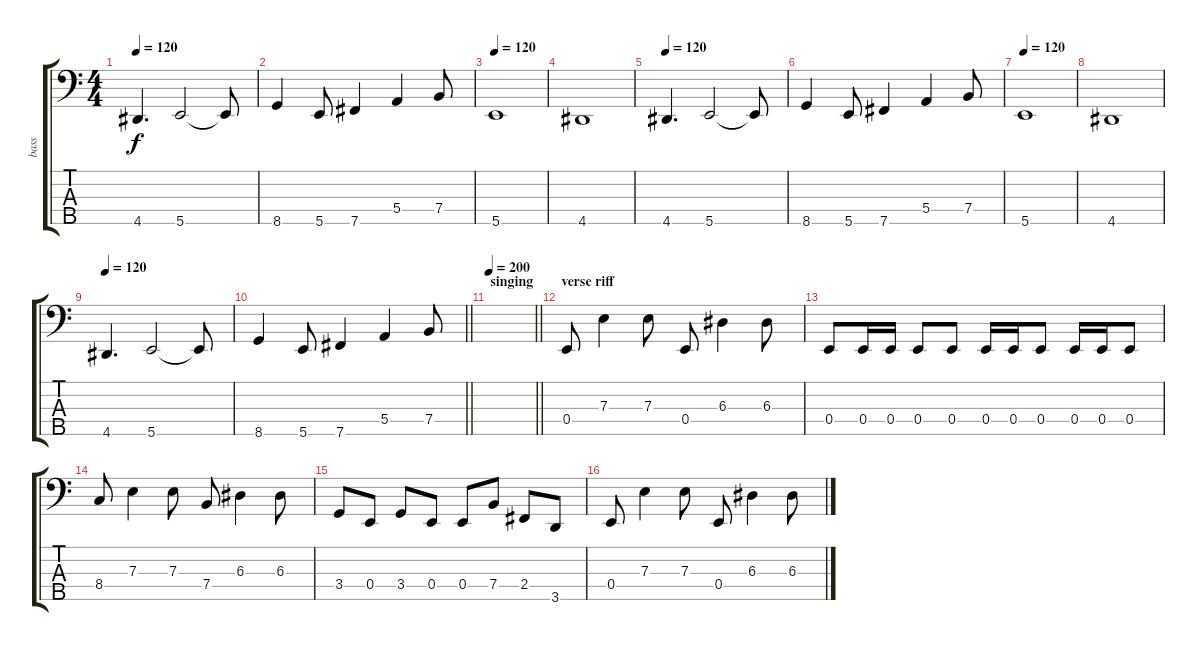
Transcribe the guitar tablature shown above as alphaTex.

\track ("bass" "bass") {instrument electricbassfinger}
\staff {score tabs}
\tuning (G2 D2 A1 E1 B0) {hide}
\ts (4 4)
\tempo 120
\clef f4
\ks c
4.5.4{d dy f} 5.5.2 5.5{t}.8 |
8.5.4 5.5.8 7.5.4 5.4.4 7.4.8 |
\tempo 120
5.5.1 |
4.5.1 |
\tempo 120
4.5.4{d} 5.5.2 5.5{t}.8 |
8.5.4 5.5.8 7.5.4 5.4.4 7.4.8 |
\tempo 120
5.5.1 |
4.5.1 |
\tempo 120
4.5.4{d} 5.5.2 5.5{t}.8 |
\barLineRight lightlight
8.5.4 5.5.8 7.5.4 5.4.4 7.4.8 |
\section ("" "singing")
\tempo 200
\barLineRight lightlight
|
\section ("" "verse riff")
0.4.8 7.3.4 7.3.8 0.4.8 6.3.4 6.3.8 |
0.4.8 0.4.16 0.4.16 0.4.8 0.4.8 0.4.16 0.4.16 0.4.8 0.4.16 0.4.16 0.4.8 |
8.4.8 7.3.4 7.3.8 7.4.8 6.3.4 6.3.8 |
3.4.8 0.4.8 3.4.8 0.4.8 0.4.8 7.4.8 2.4.8 3.5.8 |
0.4.8 7.3.4 7.3.8 0.4.8 6.3.4 6.3.8
